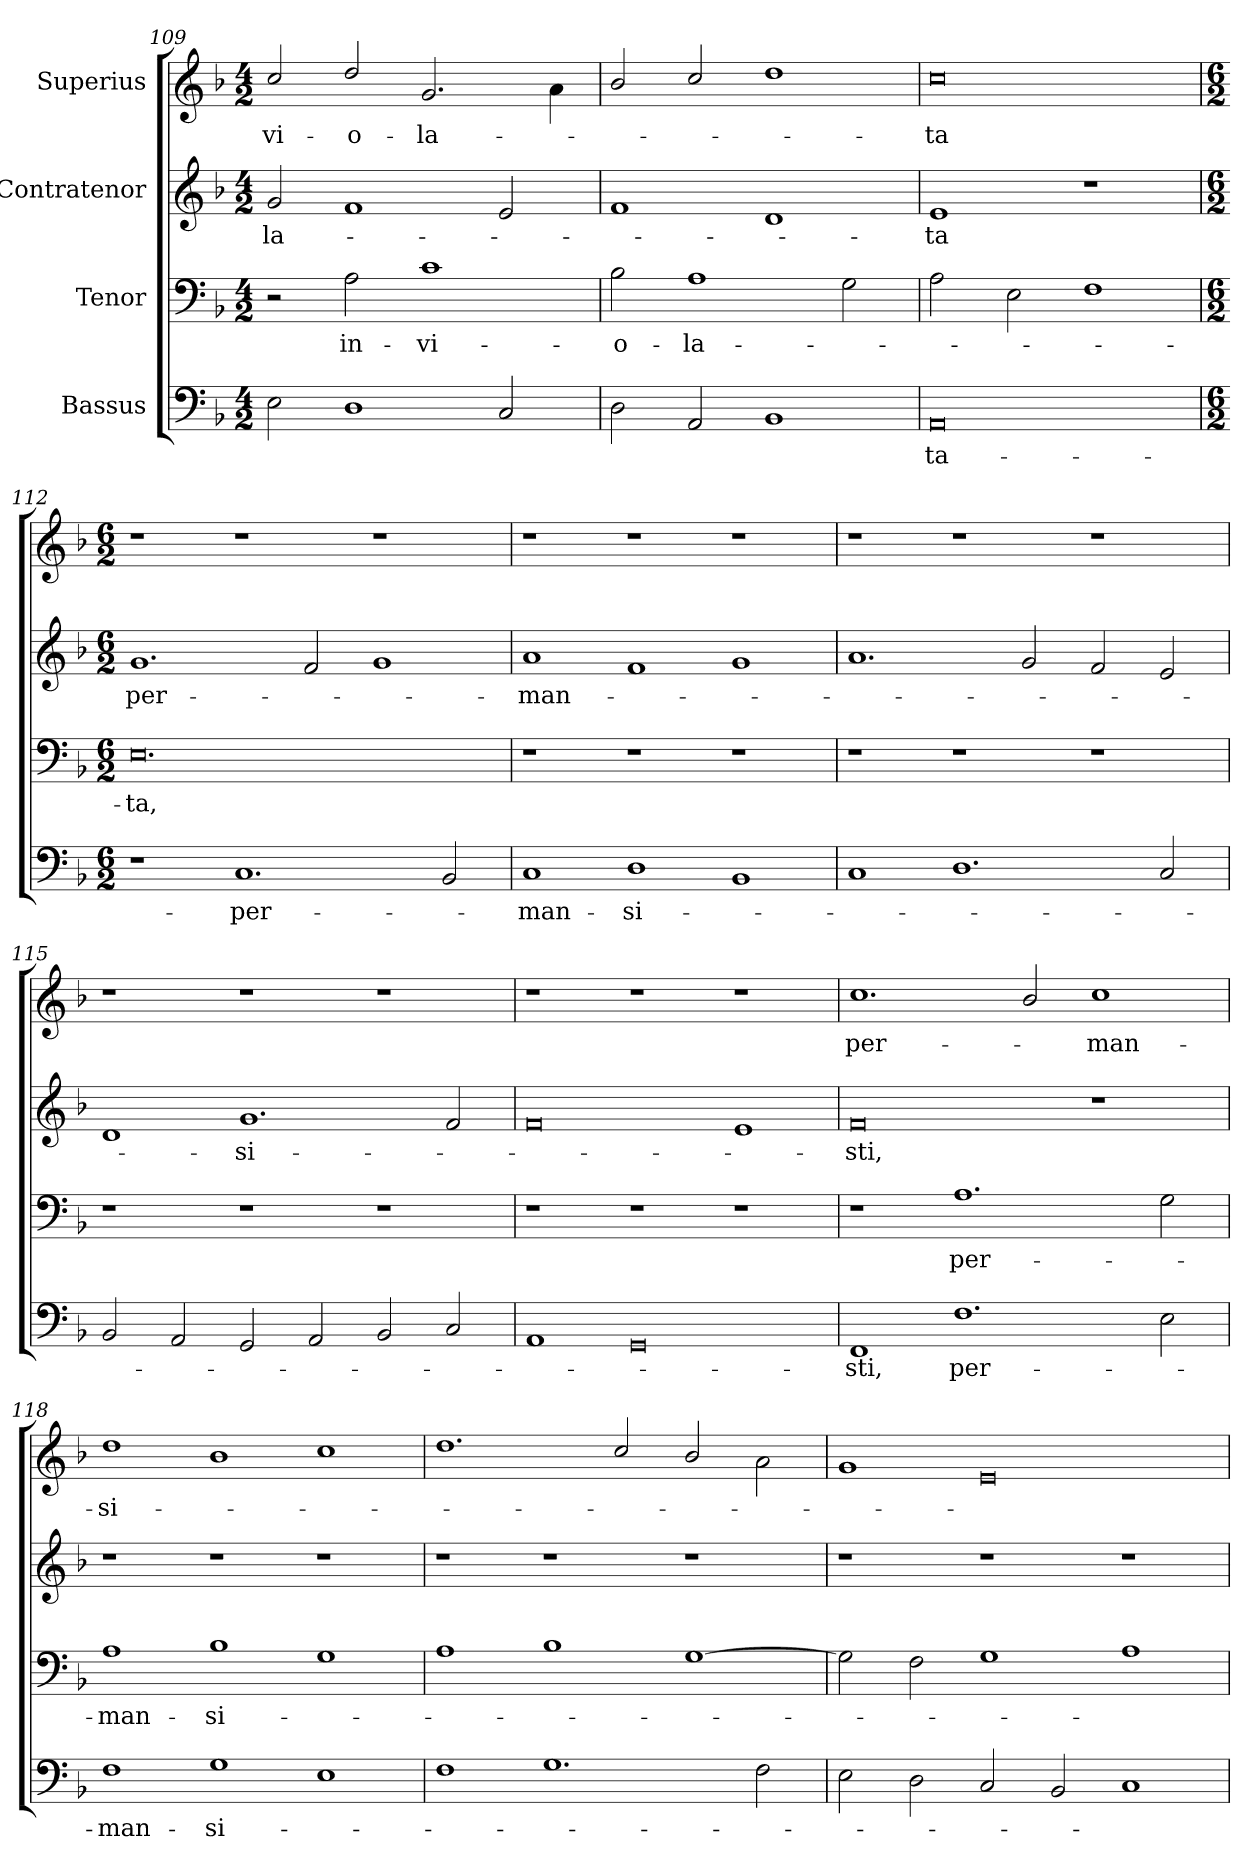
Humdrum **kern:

**kern	**text	**kern	**text	**kern	**text	**kern	**text
*part4	*part4	*part3	*part3	*part2	*part2	*part1	*part1
*staff4	*staff4	*staff3	*staff3	*staff2	*staff2	*staff1	*staff1
*I"Bassus	*	*I"Tenor	*	*I"Contratenor	*	*I"Superius	*
*clefF4	*	*clefF4	*	*clefG2	*	*clefG2	*
*k[b-]	*	*k[b-]	*	*k[b-]	*	*k[b-]	*
*M4/2	*	*M4/2	*	*M4/2	*	*M4/2	*
=109	=109	=109	=109	=109	=109	=109	=109
2E\	.	2r	.	2g/	-la-	2cc/	-vi-
1D\	.	2A\	in-	1f/	.	2dd/	-o-
.	.	1c\	-vi-	.	.	2.g/	-la-
2C/	.	.	.	2e/	.	.	.
.	.	.	.	.	.	4a\	.
=110	=110	=110	=110	=110	=110	=110	=110
2D\	.	2B-\	-o-	1f/	.	2b-/	.
2AA/	.	1A\	-la-	.	.	2cc/	.
1BB-/	.	.	.	1d/	.	1dd\	.
.	.	2G\	.	.	.	.	.
=111	=111	=111	=111	=111	=111	=111	=111
0AA/	ta-	2A\	.	1e/	-ta	0cc\	-ta
.	.	2E\	.	.	.	.	.
.	.	1F\	.	1r	.	.	.
=112	=112	=112	=112	=112	=112	=112	=112
*M6/2	*	*M6/2	*	*M6/2	*	*M6/2	*
1r	.	0.E\	-ta,	1.g/	per-	1r	.
1.C/	per-	.	.	.	.	1r	.
.	.	.	.	2f/	.	.	.
.	.	.	.	1g/	.	1r	.
2BB-/	.	.	.	.	.	.	.
=113	=113	=113	=113	=113	=113	=113	=113
1C/	-man-	1r	.	1a/	-man-	1r	.
1D\	-si-	1r	.	1f/	.	1r	.
1BB-/	.	1r	.	1g/	.	1r	.
=114	=114	=114	=114	=114	=114	=114	=114
1C/	.	1r	.	1.a/	.	1r	.
1.D\	.	1r	.	.	.	1r	.
.	.	.	.	2g/	.	.	.
.	.	1r	.	2f/	.	1r	.
2C/	.	.	.	2e/	.	.	.
=115	=115	=115	=115	=115	=115	=115	=115
2BB-/	.	1r	.	1d/	.	1r	.
2AA/	.	.	.	.	.	.	.
2GG/	.	1r	.	1.g/	-si-	1r	.
2AA/	.	.	.	.	.	.	.
2BB-/	.	1r	.	.	.	1r	.
2C/	.	.	.	2f/	.	.	.
=116	=116	=116	=116	=116	=116	=116	=116
1AA/	.	1r	.	0f/	.	1r	.
0GG/	.	1r	.	.	.	1r	.
.	.	1r	.	1e/	.	1r	.
=117	=117	=117	=117	=117	=117	=117	=117
1FF/	-sti,	1r	.	0f/	-sti,	1.cc\	per-
1.F\	per-	1.A\	per-	.	.	.	.
.	.	.	.	.	.	2b-/	.
.	.	.	.	1r	.	1cc\	-man-
2E\	.	2G\	.	.	.	.	.
=118	=118	=118	=118	=118	=118	=118	=118
1F\	-man-	1A\	-man-	1r	.	1dd\	-si-
1G\	-si-	1B-\	-si-	1r	.	1b-\	.
1E\	.	1G\	.	1r	.	1cc\	.
=119	=119	=119	=119	=119	=119	=119	=119
1F\	.	1A\	.	1r	.	1.dd\	.
1.G\	.	1B-\	.	1r	.	.	.
.	.	.	.	.	.	2cc/	.
.	.	[1G\	.	1r	.	2b-/	.
2F\	.	.	.	.	.	2a\	.
=120	=120	=120	=120	=120	=120	=120	=120
2E\	.	2G\]	.	1r	.	1g/	.
2D\	.	2F\	.	.	.	.	.
2C/	.	1G\	.	1r	.	0e/	.
2BB-/	.	.	.	.	.	.	.
1C/	.	1A\	.	1r	.	.	.
=	=	=	=	=	=	=	=
*-	*-	*-	*-	*-	*-	*-	*-
